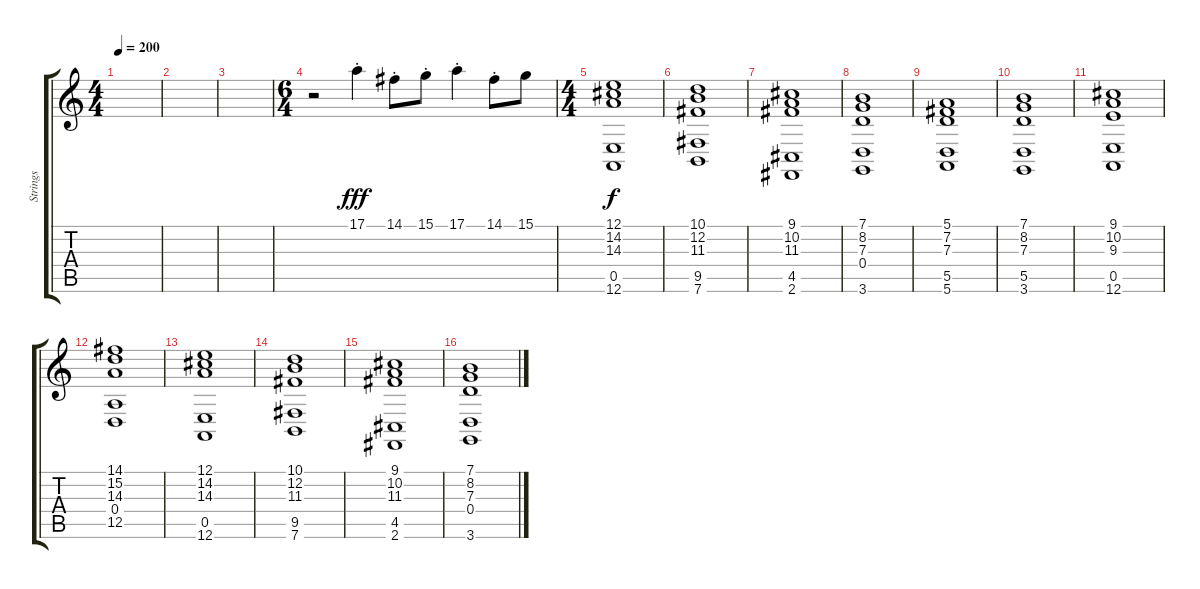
\track ("Strings" "Strings") {instrument violin}
\staff {score tabs}
\tuning (E4 B3 G3 D3 A2 E2) {hide}
\ts (4 4)
\tempo 200
\clef g2
\ks c
|
|
|
\ts (6 4)
r.2 17.1{st}.4{dy fff volume 16 instrument stringensemble1} 14.1{st}.8 15.1{st}.8 17.1{st}.4 14.1{st}.8 15.1.8 |
\ts (4 4)
(12.1 14.2 14.3 0.5 12.6).1{dy f instrument stringensemble1} |
(10.1 12.2 11.3 9.5 7.6).1 |
(9.1 10.2 11.3 4.5 2.6).1 |
(7.1 8.2 7.3 0.4 3.6).1 |
(5.1 7.2 7.3 5.5 5.6).1 |
(7.1 8.2 7.3 5.5 3.6).1 |
(9.1 10.2 9.3 0.5 12.6).1 |
(14.1 15.2 14.3 0.4 12.5).1 |
(12.1 14.2 14.3 0.5 12.6).1 |
(10.1 12.2 11.3 9.5 7.6).1 |
(9.1 10.2 11.3 4.5 2.6).1 |
(7.1 8.2 7.3 0.4 3.6).1
